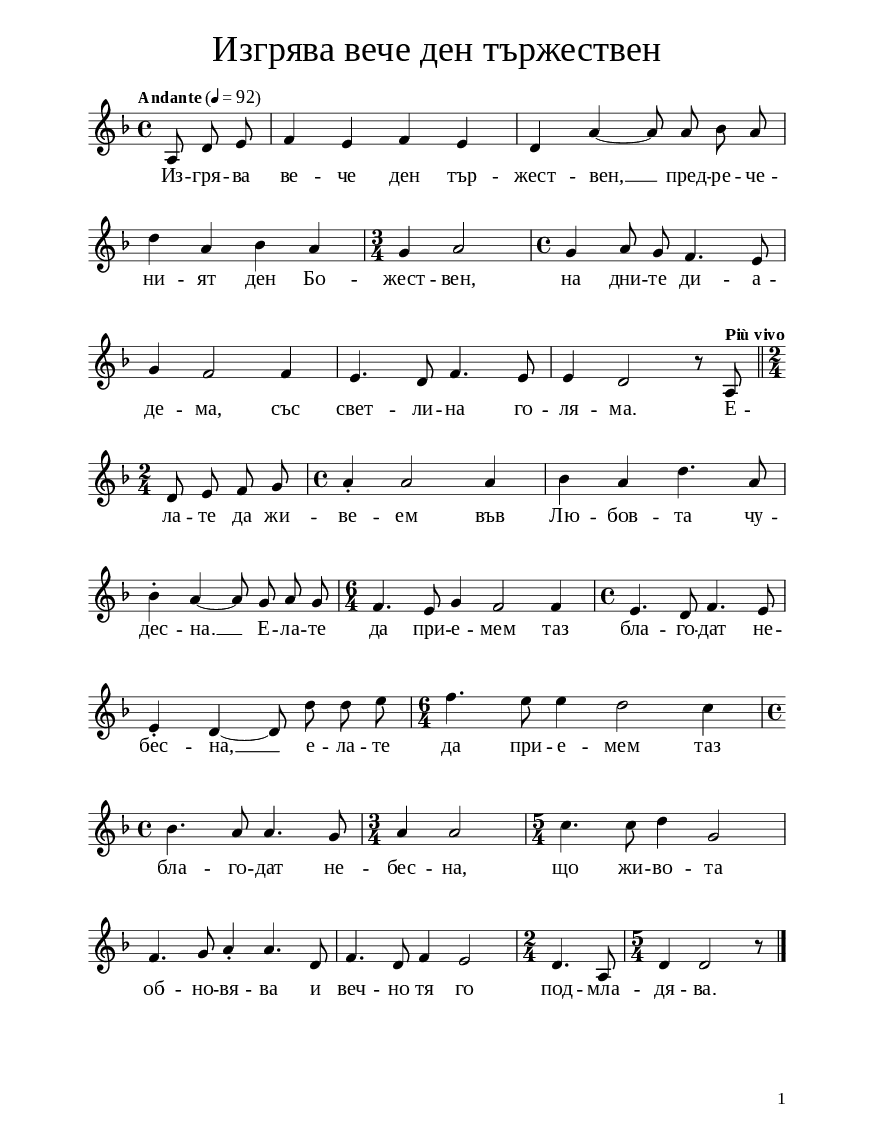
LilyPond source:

\version "2.24.3"

% include paper part and global functions
\include "include/globals.ily"


"rightBraces022" = \markup {
  \column {
    % repeat braces
    \translate #'(0 . -20.1 )
    \right-brace #18



  }
  \column {
    % repeat numbers
    \translate #'(0 . -20.7 )
    2
  }
}

\bookpart {
  \label #'ref022
  \tocItem \markup "Изгрява вече ден тържествен"
  \include "include/bookpart-paper.ily"
  \score {
    \include "include/score-layout.ily"

    \new Voice \absolute {
      \clef treble
      \key d \minor
      \time 4/4
      \tempoFunc "Andante" 4 "92"
      \autoBeamOff

      \partial 4.

      a8 d'8 e'8 |f'4 e'4 f'4 e'4 |d'4 a'4 ~ a'8 a'8 bes'8 a'8 \break |
      d''4 a'4 bes'4 a'4 |\time 3/4  g'4 a'2 | \time 4/4  g'4 a'8 g'8 f'4. e'8 \break
      g'4 f'2 f'4 |  e'4. d'8 f'4. e'8 | e'4 d'2 r8 \tempo "Più vivo" a8 | \bar "||" \time 2/4 \break
      d'8 e'8 f'8 g'8 | \time 4/4  a'4 \staccato a'2 a'4 | bes'4 a'4 d''4. a'8 \break |
      bes'4 \staccato a'4 ~ a'8 g'8 a'8 g'8 |  \time 6/4  f'4. e'8 g'4 f'2 f'4 | \time 4/4  e'4. d'8 f'4. e'8 \break |
      e'4 \staccato d'4 ~ d'8 d''8 d''8 e''8 | \time 6/4  f''4. e''8 e''4 d''2 c''4 \break
      \time 4/4  bes'4. a'8 a'4. g'8 |  \time 3/4  a'4 a'2 | \time 5/4  c''4. c''8 d''4 g'2 \break |
      f'4. g'8 a'4 \staccato a'4. d'8 | f'4. d'8 f'4 e'2 | \time 2/4 d'4. a8 | \time 5/4 d'4 d'2 r8 \bar "|."
    }
    \addlyrics {
      Из -- гря -- ва ве -- че ден тър -- жест -- вен, __ пред -- ре -- че
      -- ни -- ят ден Бо -- жест -- вен, на дни --
      те ди -- а -- де -- ма, със свет -- ли -- на го
      -- ля -- ма. Е -- ла -- те да жи -- ве -- ем във
      Лю -- бов -- та чу -- дес -- на. __ Е -- ла -- те
      да при -- е -- мем таз бла -- го -- дат не --
      бес -- на, __ е -- ла -- те да при -- е -- мем таз
      бла -- го -- дат не -- бес -- на, що жи -- во --
      та об -- но -- вя -- ва и веч -- но тя го под
      -- мла -- дя -- ва.
    }
    \header {
      title = \titleFunc #'ref_desc_2 "Изгрява вече ден тържествен" "Izgrjava veče den tăržestven"
    }

    \midi{}

  } % score

  \pageBreak

  \markup \abs-fontsize #11 {
    \hspace #15
    \override #`(baseline-skip . ,bgCoupletBaselineSkip)
    \column {

      \line { 2. И носи радост за душата, }
      \line {   "   " и прогласява свободата,}
      \line {   "   " и мир с Любов пресвята}
      \line {   "   " за всички на Земята. }


      \line { " " }
      \line { "   " \italic {Припев: } }

      \line {   "   "  Елате да живеем }

      \line {   "   " във Любовта чудесна. }

      \line {   "   " Елате да приемем }

      \line {   "   " таз благодат небесна, }

      \line {   "   " що живота обновява }

      \line {   "   " и вечно тя го подмладява. }

      \line { " " }
      \line {  3.  О, ден прекрасен, вечно благо, }
      \line {   "   " кому за тебе не е драго? }
      \line {   "   " За всичките години}
      \line {   "   " по-скоро обнови ни! }

      \line { " " }
      \line { "   " \italic {Припев ... } }
    }
    \"rightBraces022"
  } % markup

} % bookpart
